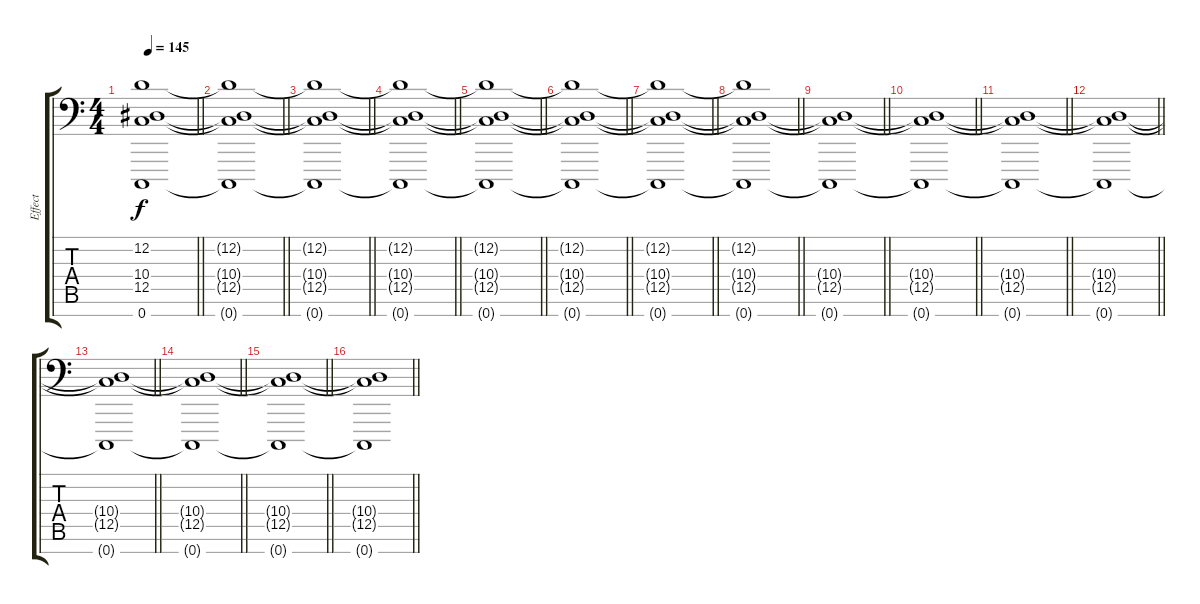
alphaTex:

\track ("Effect" "Effect") {instrument synthvoice}
\staff {score tabs}
\tuning (G3 D3 Bb2 F2 C2 G1 C1) {hide}
\ts (4 4)
\tempo 145
\clef f4
\barLineRight lightlight
\ks c
(12.2{t} 10.4{t} 12.5{t} 0.7{t}).1{dy f} |
\barLineRight lightlight
(12.2{t} 10.4{t} 12.5{t} 0.7{t}).1 |
\barLineRight lightlight
(12.2{t} 10.4{t} 12.5{t} 0.7{t}).1 |
\barLineRight lightlight
(12.2{t} 10.4{t} 12.5{t} 0.7{t}).1 |
\barLineRight lightlight
(12.2{t} 10.4{t} 12.5{t} 0.7{t}).1 |
\barLineRight lightlight
(12.2{t} 10.4{t} 12.5{t} 0.7{t}).1 |
\barLineRight lightlight
(12.2{t} 10.4{t} 12.5{t} 0.7{t}).1 |
\barLineRight lightlight
(12.2{t} 10.4{t} 12.5{t} 0.7{t}).1{volume 7} |
\barLineRight lightlight
(10.4{t} 12.5{t} 0.7{t}).1{volume 6} |
\barLineRight lightlight
(10.4{t} 12.5{t} 0.7{t}).1 |
\barLineRight lightlight
(10.4{t} 12.5{t} 0.7{t}).1 |
\barLineRight lightlight
(10.4{t} 12.5{t} 0.7{t}).1 |
\barLineRight lightlight
(10.4{t} 12.5{t} 0.7{t}).1 |
\barLineRight lightlight
(10.4{t} 12.5{t} 0.7{t}).1 |
\barLineRight lightlight
(10.4{t} 12.5{t} 0.7{t}).1 |
\barLineRight lightlight
(10.4{t} 12.5{t} 0.7{t}).1
